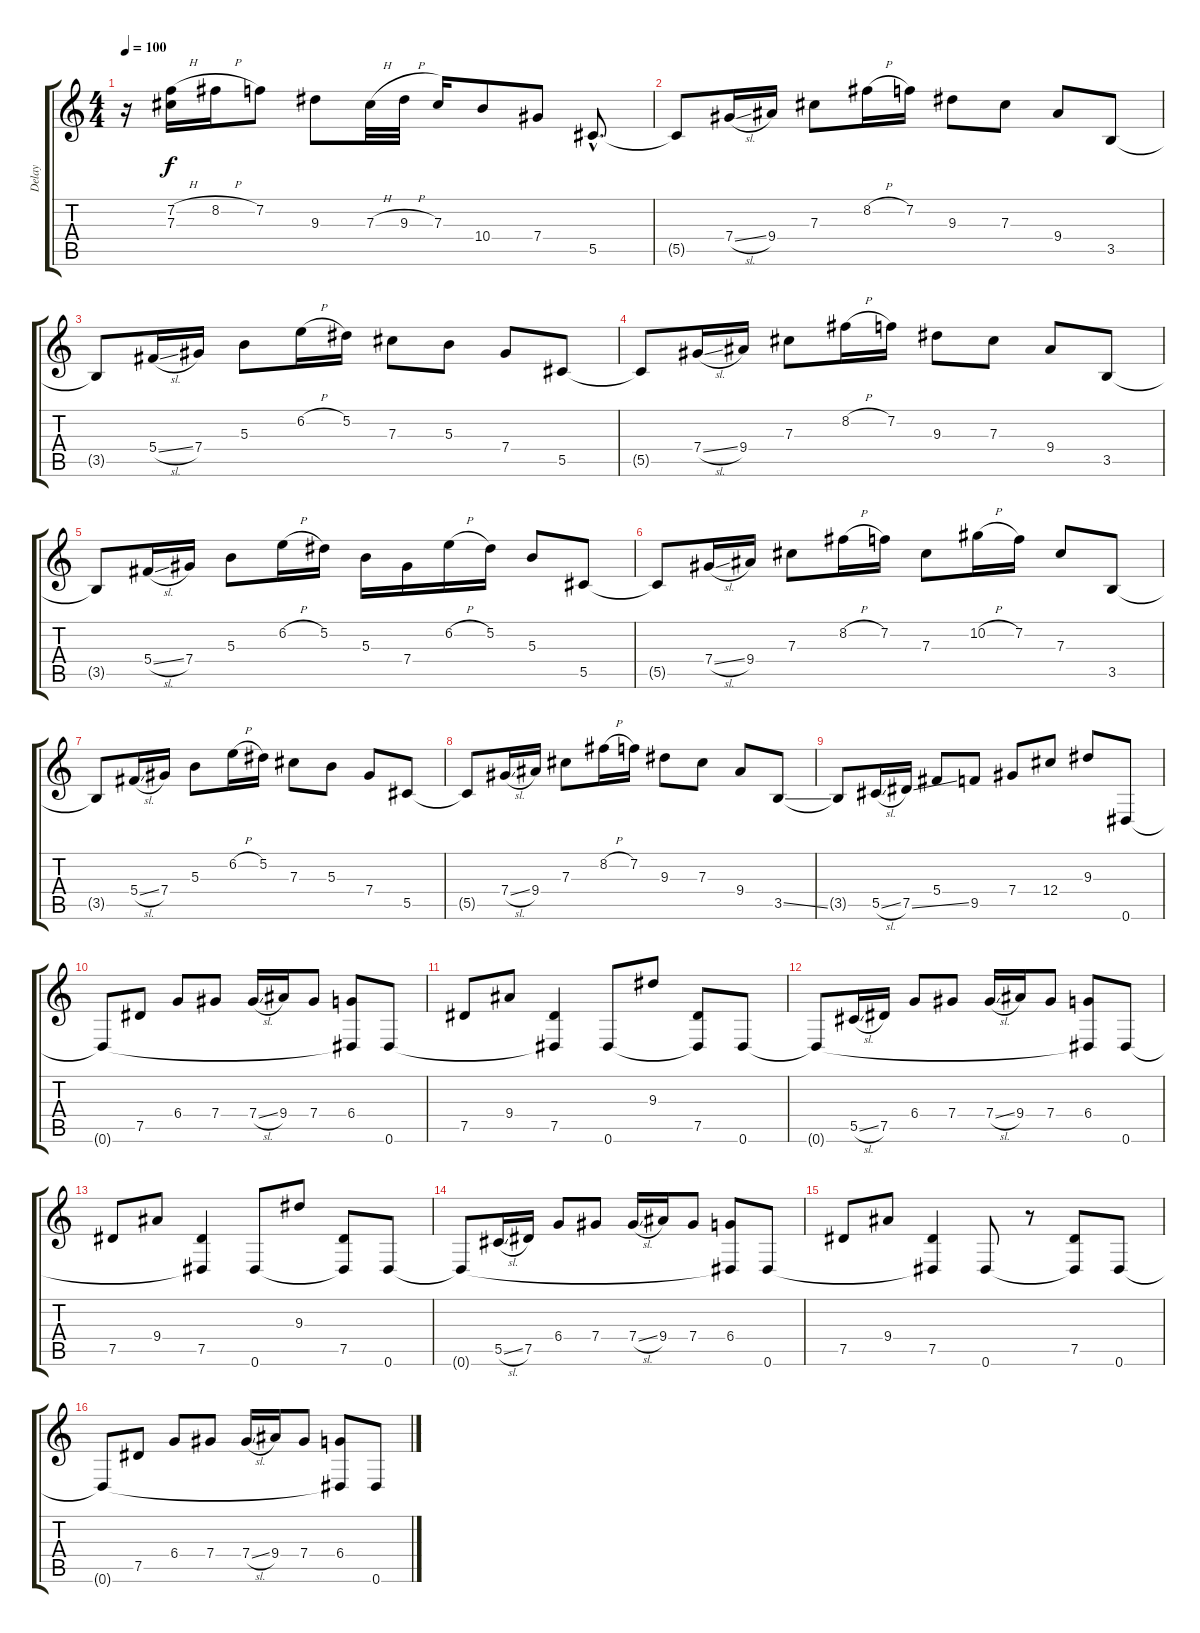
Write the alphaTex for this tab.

\track ("Delay" "Delay") {instrument electricguitarjazz}
\staff {score tabs}
\tuning (Eb4 Bb3 Gb3 Db3 Ab2 Eb2) {hide}
\ts (4 4)
\tempo 100
\clef g2
\ks c
r.16{dy f} (7.2{h} 7.3).16 8.2{h}.16 7.2.8 9.3.8 7.3{h}.32 9.3{h}.32 7.3.16 10.4.8 7.4.8 5.5{hac}.8{d} |
5.5{t}.8 7.4{sl}.16 9.4.16 7.3.8 8.2{h}.16 7.2.16 9.3.8 7.3.8 9.4.8 3.5.8 |
3.5{t}.8 5.4{sl}.16 7.4.16 5.3.8 6.2{h}.16 5.2.16 7.3.8 5.3.8 7.4.8 5.5.8 |
5.5{t}.8 7.4{sl}.16 9.4.16 7.3.8 8.2{h}.16 7.2.16 9.3.8 7.3.8 9.4.8 3.5.8 |
3.5{t}.8 5.4{sl}.16 7.4.16 5.3.8 6.2{h}.16 5.2.16 5.3.16 7.4.16 6.2{h}.16 5.2.16 5.3.8 5.5.8 |
5.5{t}.8 7.4{sl}.16 9.4.16 7.3.8 8.2{h}.16 7.2.16 7.3.8 10.2{h}.16 7.2.16 7.3.8 3.5.8 |
3.5{t}.8 5.4{sl}.16 7.4.16 5.3.8 6.2{h}.16 5.2.16 7.3.8 5.3.8 7.4.8 5.5.8 |
5.5{t}.8 7.4{sl}.16 9.4.16 7.3.8 8.2{h}.16 7.2.16 9.3.8 7.3.8 9.4.8 3.5{ss}.8 |
3.5{t}.8 5.5{sl}.16 7.5{ss}.16 5.4.8 9.5.8 7.4.8 12.4.8 9.3.8 0.6.8 |
0.6{t}.8 7.5.8 6.4.8 7.4.8 7.4{sl}.16 9.4.16 7.4.8 (6.4 0.6{t}).8 0.6.8 |
7.5.8 9.4.8 (7.5 0.6{t}).4 0.6.8 9.3.8 (7.5 0.6{t}).8 0.6.8 |
0.6{t}.8 5.5{sl}.16 7.5.16 6.4.8 7.4.8 7.4{sl}.16 9.4.16 7.4.8 (6.4 0.6{t}).8 0.6.8 |
7.5.8 9.4.8 (7.5 0.6{t}).4 0.6.8 9.3.8 (7.5 0.6{t}).8 0.6.8 |
0.6{t}.8 5.5{sl}.16 7.5.16 6.4.8 7.4.8 7.4{sl}.16 9.4.16 7.4.8 (6.4 0.6{t}).8 0.6.8 |
7.5.8 9.4.8 (7.5 0.6{t}).4 0.6.8 r.8 (7.5 0.6{t}).8 0.6.8 |
0.6{t}.8 7.5.8 6.4.8 7.4.8 7.4{sl}.16 9.4.16 7.4.8 (6.4 0.6{t}).8 0.6.8
